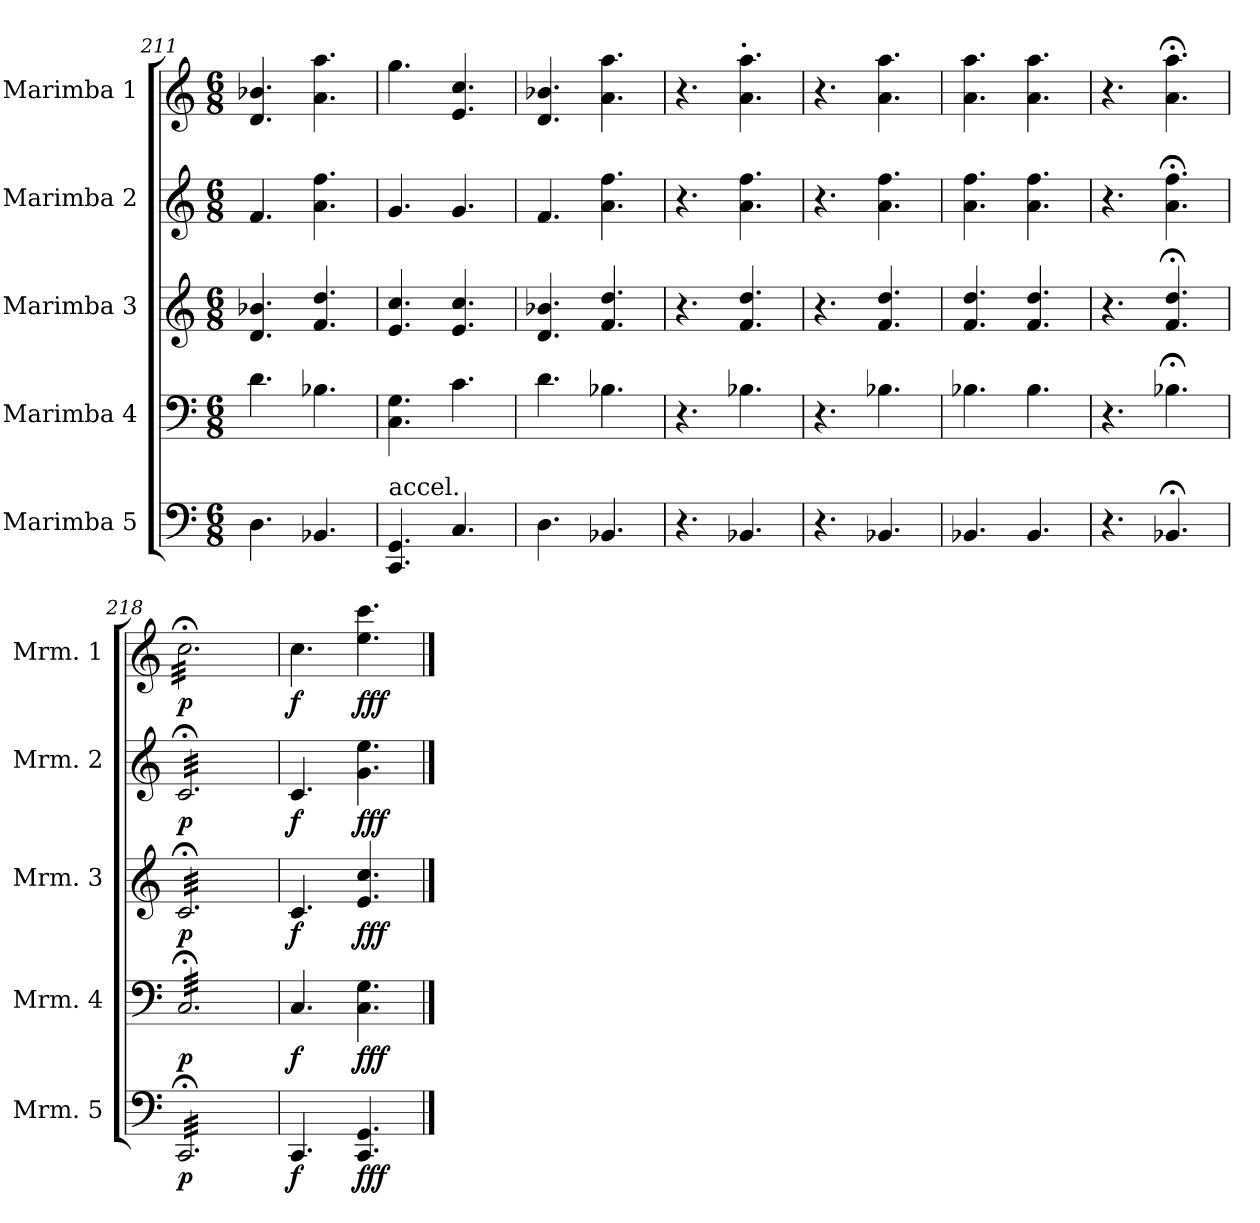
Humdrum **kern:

**kern	**dynam	**kern	**dynam	**kern	**dynam	**kern	**dynam	**kern	**dynam
*part5	*part5	*part4	*part4	*part3	*part3	*part2	*part2	*part1	*part1
*staff5	*staff5	*staff4	*staff4	*staff3	*staff3	*staff2	*staff2	*staff1	*staff1
*I"Marimba 5	*	*I"Marimba 4	*	*I"Marimba 3	*	*I"Marimba 2	*	*I"Marimba 1	*
*I'Mrm. 5	*	*I'Mrm. 4	*	*I'Mrm. 3	*	*I'Mrm. 2	*	*I'Mrm. 1	*
*clefF4	*	*clefF4	*	*clefG2	*	*clefG2	*	*clefG2	*
*k[]	*	*k[]	*	*k[]	*	*k[]	*	*k[]	*
*M6/8	*	*M6/8	*	*M6/8	*	*M6/8	*	*M6/8	*
=211	=211	=211	=211	=211	=211	=211	=211	=211	=211
4.D\	.	4.d\	.	4.d/ 4.b-X/	.	4.f/	.	4.d/ 4.b-X/	.
4.BB-X/	.	4.B-X\	.	4.f/ 4.dd/	.	4.a\ 4.ff\	.	4.a\ 4.aa\	.
=212	=212	=212	=212	=212	=212	=212	=212	=212	=212
*	*	*	*	*	*	*	*	*MM330	*
!LO:TX:a:t=accel.	!	!	!	!	!	!	!	!	!
4.CC/ 4.GG/	.	4.C\ 4.G\	.	4.e/ 4.cc/	.	4.g/	.	4.gg\	.
4.C/	.	4.c\	.	4.e/ 4.cc/	.	4.g/	.	4.e/ 4.cc/	.
=213	=213	=213	=213	=213	=213	=213	=213	=213	=213
4.D\	.	4.d\	.	4.d/ 4.b-X/	.	4.f/	.	4.d/ 4.b-X/	.
*	*	*	*	*	*	*	*	*MM350	*
4.BB-X/	.	4.B-X\	.	4.f/ 4.dd/	.	4.a\ 4.ff\	.	4.a\ 4.aa\	.
=214	=214	=214	=214	=214	=214	=214	=214	=214	=214
4.r	.	4.r	.	4.r	.	4.r	.	4.r	.
!	!	!	!	!	!	!	!	!LO:TX:a:B:t=.	!
4.BB-X/	.	4.B-X\	.	4.f/ 4.dd/	.	4.a\ 4.ff\	.	4.a\ 4.aa\	.
=215	=215	=215	=215	=215	=215	=215	=215	=215	=215
4.r	.	4.r	.	4.r	.	4.r	.	4.r	.
4.BB-X/	.	4.B-X\	.	4.f/ 4.dd/	.	4.a\ 4.ff\	.	4.a\ 4.aa\	.
=216	=216	=216	=216	=216	=216	=216	=216	=216	=216
4.BB-X/	.	4.B-X\	.	4.f/ 4.dd/	.	4.a\ 4.ff\	.	4.a\ 4.aa\	.
4.BB-/	.	4.B-\	.	4.f/ 4.dd/	.	4.a\ 4.ff\	.	4.a\ 4.aa\	.
=217	=217	=217	=217	=217	=217	=217	=217	=217	=217
4.r	.	4.r	.	4.r	.	4.r	.	4.r	.
*	*	*	*	*	*	*	*	*MM30	*
4.BB-X;</	.	4.B-X;<\	.	4.f/;< 4.dd/;<	.	4.a\;< 4.ff\;<	.	4.a\;< 4.aa\;<	.
=218	=218	=218	=218	=218	=218	=218	=218	=218	=218
*	*	*	*	*	*	*	*	*MM120	*
!	!LO:DY:b	!	!LO:DY:b	!	!LO:DY:b	!	!LO:DY:b	!	!LO:DY:b
*tremolo	*	*	*	*	*	*	*	*	*
*	*	*tremolo	*	*	*	*	*	*	*
*	*	*	*	*tremolo	*	*	*	*	*
*	*	*	*	*	*	*tremolo	*	*	*
*	*	*	*	*	*	*	*	*tremolo	*
32CC;</LLL	p	32C;</LLL	p	32c;</LLL	p	32c;</LLL	p	32cc;<\LLL	p
32CC;</	.	32C;</	.	32c;</	.	32c;</	.	32cc;<\	.
32CC;</	.	32C;</	.	32c;</	.	32c;</	.	32cc;<\	.
32CC;</	.	32C;</	.	32c;</	.	32c;</	.	32cc;<\	.
32CC;</	.	32C;</	.	32c;</	.	32c;</	.	32cc;<\	.
32CC;</	.	32C;</	.	32c;</	.	32c;</	.	32cc;<\	.
32CC;</	.	32C;</	.	32c;</	.	32c;</	.	32cc;<\	.
32CC;</	.	32C;</	.	32c;</	.	32c;</	.	32cc;<\	.
32CC;</	.	32C;</	.	32c;</	.	32c;</	.	32cc;<\	.
32CC;</	.	32C;</	.	32c;</	.	32c;</	.	32cc;<\	.
32CC;</	.	32C;</	.	32c;</	.	32c;</	.	32cc;<\	.
32CC;</	.	32C;</	.	32c;</	.	32c;</	.	32cc;<\	.
32CC;</	.	32C;</	.	32c;</	.	32c;</	.	32cc;<\	.
32CC;</	.	32C;</	.	32c;</	.	32c;</	.	32cc;<\	.
32CC;</	.	32C;</	.	32c;</	.	32c;</	.	32cc;<\	.
32CC;</	.	32C;</	.	32c;</	.	32c;</	.	32cc;<\	.
32CC;</	.	32C;</	.	32c;</	.	32c;</	.	32cc;<\	.
32CC;</	.	32C;</	.	32c;</	.	32c;</	.	32cc;<\	.
32CC;</	.	32C;</	.	32c;</	.	32c;</	.	32cc;<\	.
32CC;</	.	32C;</	.	32c;</	.	32c;</	.	32cc;<\	.
32CC;</	.	32C;</	.	32c;</	.	32c;</	.	32cc;<\	.
32CC;</	.	32C;</	.	32c;</	.	32c;</	.	32cc;<\	.
32CC;</	.	32C;</	.	32c;</	.	32c;</	.	32cc;<\	.
32CC;</JJJ	.	32C;</JJJ	.	32c;</JJJ	.	32c;</JJJ	.	32cc;<\JJJ	.
*	*	*	*	*	*	*	*	*Xtremolo	*
*	*	*	*	*	*	*Xtremolo	*	*	*
*	*	*	*	*Xtremolo	*	*	*	*	*
*	*	*Xtremolo	*	*	*	*	*	*	*
*Xtremolo	*	*	*	*	*	*	*	*	*
=219	=219	=219	=219	=219	=219	=219	=219	=219	=219
*	*	*	*	*	*	*	*	*MM260	*
!	!LO:DY:b	!	!LO:DY:b	!	!LO:DY:b	!	!LO:DY:b	!	!LO:DY:b
4.CC/	f	4.C/	f	4.c/	f	4.c/	f	4.cc\	f
!	!LO:DY:b	!	!LO:DY:b	!	!LO:DY:b	!	!LO:DY:b	!	!LO:DY:b
4.CC/ 4.GG/	fff	4.C\ 4.G\	fff	4.e/ 4.cc/	fff	4.g\ 4.ee\	fff	4.ee\ 4.ccc\	fff
==	==	==	==	==	==	==	==	==	==
*-	*-	*-	*-	*-	*-	*-	*-	*-	*-
